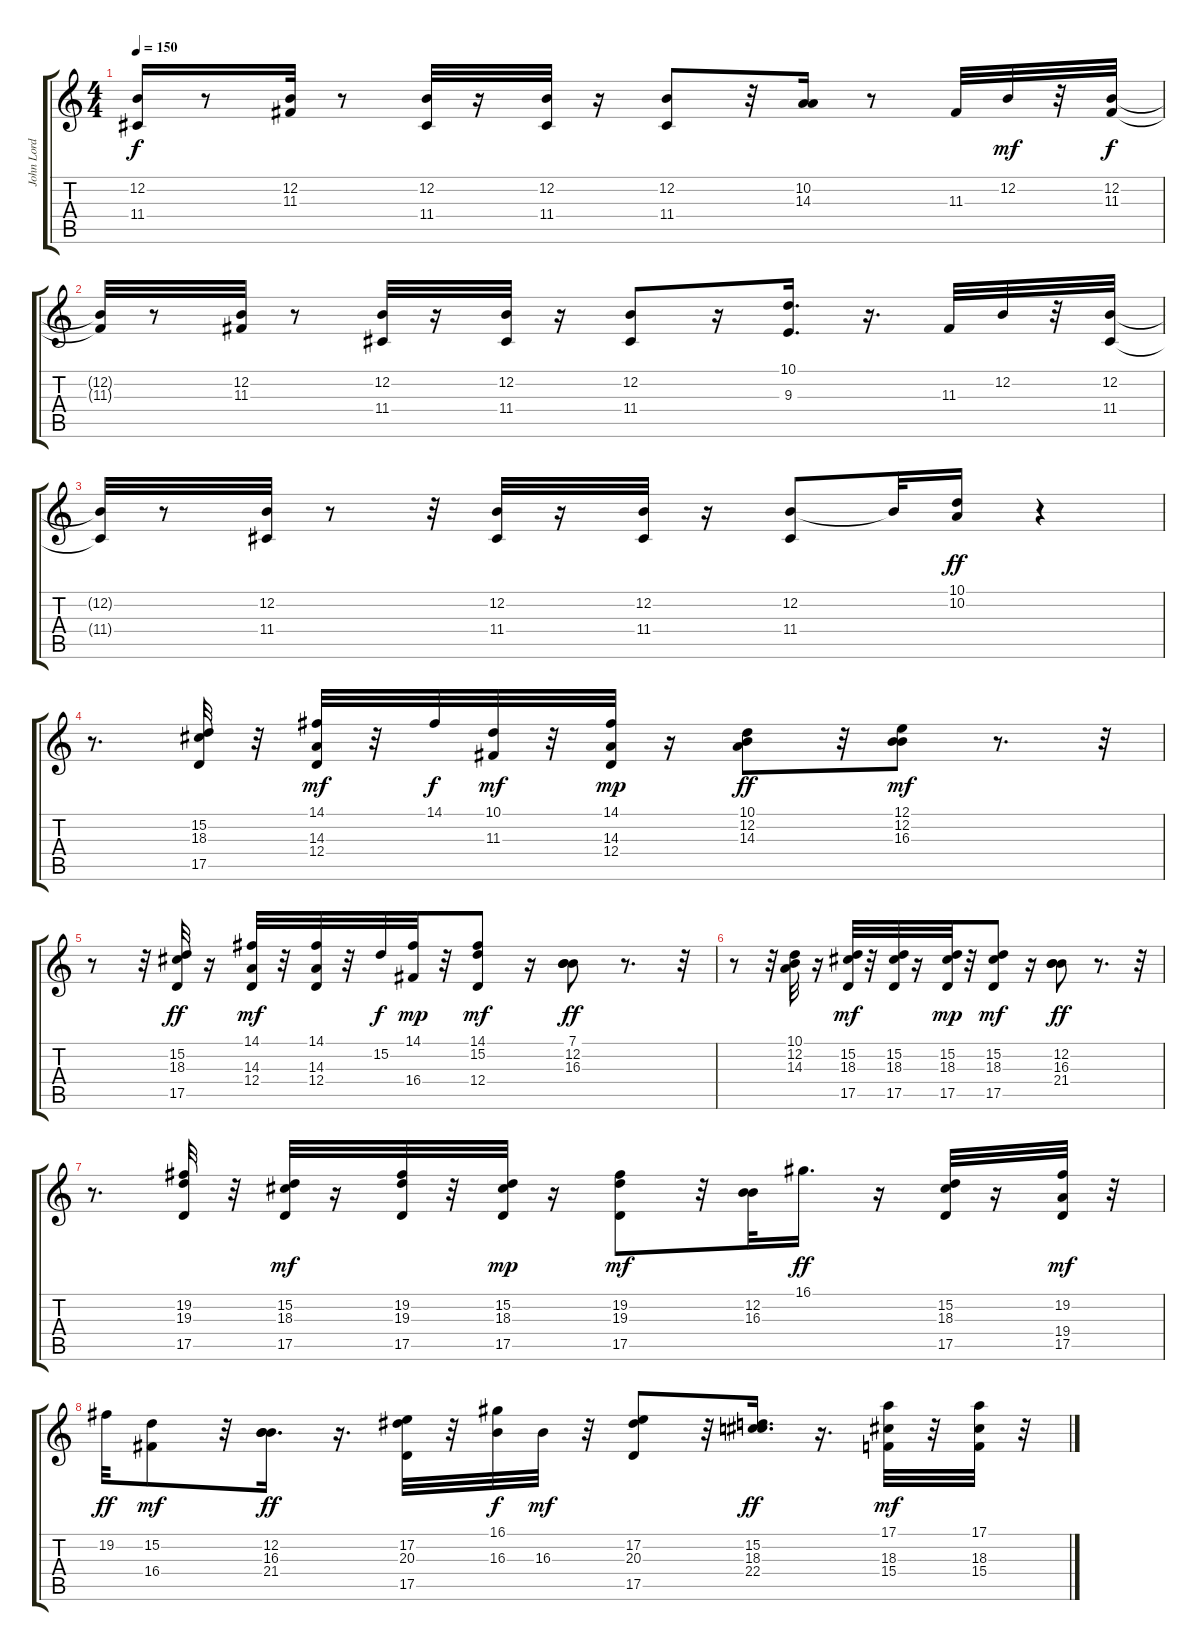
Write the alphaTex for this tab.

\track ("John Lord" "John Lord") {instrument rockorgan}
\staff {score tabs}
\tuning (E4 B3 G3 D3 A2 E2) {hide}
\ts (4 4)
\tempo 150
\clef g2
\ks c
(12.2 11.4).16{dy f} r.8 (12.2 11.3).32 r.8 (12.2 11.4).32 r.16 (12.2 11.4).32 r.16 (12.2 11.4).8 r.32 (10.2 14.3).16 r.8 11.3.32 12.2.32{dy mf} r.32 (12.2 11.3).32{dy f} |
(12.2{t} 11.3{t}).32 r.8 (12.2 11.3).32 r.8 (12.2 11.4).32 r.16 (12.2 11.4).32 r.16 (12.2 11.4).8 r.16 (10.1 9.3).16{d} r.16{d} 11.3.32 12.2.32 r.32 (12.2 11.4).32 |
(12.2{t} 11.4{t}).32 r.8 (12.2 11.4).32 r.8 r.32 (12.2 11.4).32 r.16 (12.2 11.4).32 r.16 (12.2 11.4).8 12.2{t}.32 (10.1 10.2).16{dy ff} r.4 |
r.8{d} (15.2 18.3 17.5).32 r.32 (14.1 14.3 12.4).32{dy mf} r.32 14.1.32{dy f} (10.1 11.3).32{dy mf} r.32 (14.1 14.3 12.4).32{dy mp} r.16 (10.1 12.2 14.3).8{dy ff} r.32 (12.1 12.2 16.3).8{dy mf} r.8{d} r.32 |
r.8 r.32 (15.2 18.3 17.5).32{dy ff} r.16 (14.1 14.3 12.4).32{dy mf} r.32 (14.1 14.3 12.4).32 r.32 15.2.32{dy f} (14.1 16.4).32{dy mp} r.32 (14.1 15.2 12.4).8{dy mf} r.16 (7.1 12.2 16.3).8{dy ff} r.8{d} r.32 |
r.8 r.32 (10.1 12.2 14.3).32 r.16 (15.2 18.3 17.5).32{dy mf} r.32 (15.2 18.3 17.5).32 r.16 (15.2 18.3 17.5).32{dy mp} r.32 (15.2 18.3 17.5).8{dy mf} r.16 (12.2 16.3 21.4).8{dy ff} r.8{d} r.32 |
r.8{d} (19.2 19.3 17.5).32 r.32 (15.2 18.3 17.5).32{dy mf} r.16 (19.2 19.3 17.5).32 r.32 (15.2 18.3 17.5).32{dy mp} r.16 (19.2 19.3 17.5).8{dy mf} r.32 (12.2 16.3).32 16.1.16{d dy ff} r.16 (15.2 18.3 17.5).32 r.16 (19.2 19.4 17.5).32{dy mf} r.32 |
19.2.32{dy ff} (15.2 16.4).8{dy mf} r.32 (12.2 16.3 21.4).16{d dy ff} r.16{d} (17.2 20.3 17.5).32 r.32 (16.1 16.3).32{dy f} 16.3.32{dy mf} r.32 (17.2 20.3 17.5).8 r.32 (15.2 18.3 22.4).16{d dy ff} r.16{d} (17.1 18.3 15.4).32{dy mf} r.32 (17.1 18.3 15.4).32 r.32
